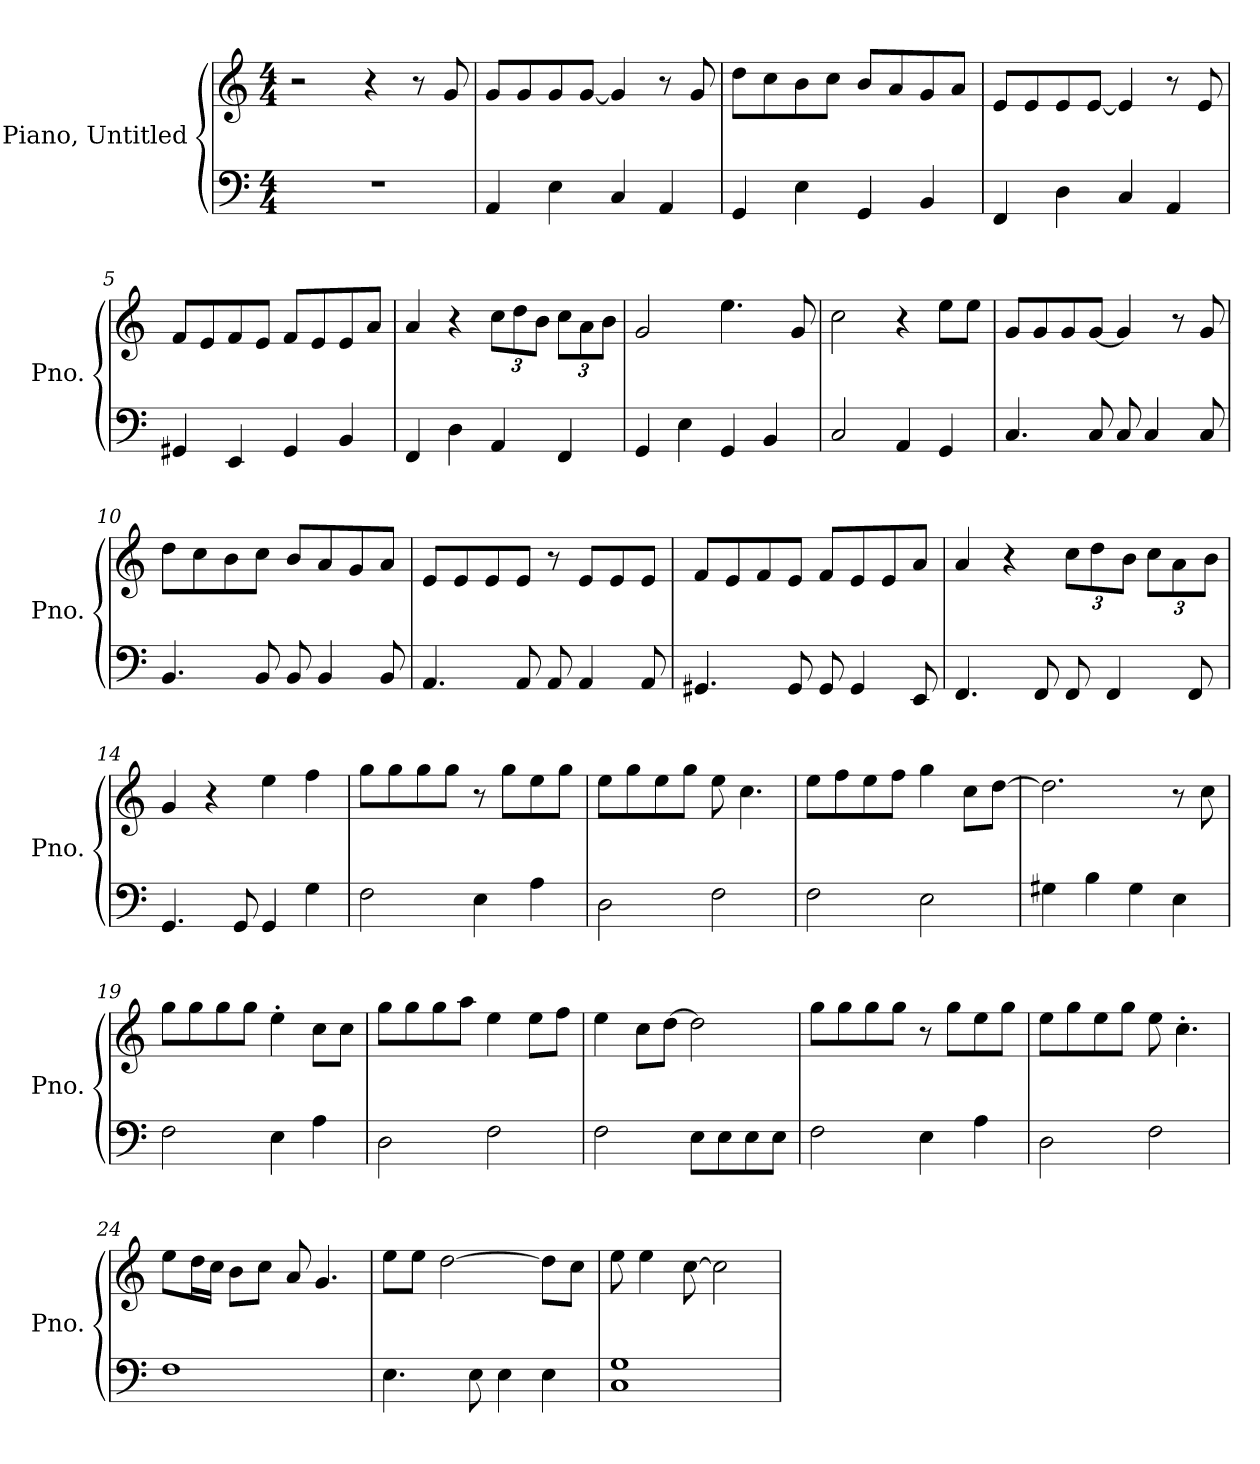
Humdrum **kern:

**kern	**kern
*part2	*part1
*staff2	*staff1
*I"Piano, Untitled	*I"Piano, Untitled
*I'Pno.	*I'Pno.
*clefF4	*clefG2
*k[]	*k[]
*M4/4	*M4/4
*MM80	*MM80
=1	=1
1r	2r
.	4r
.	8r
.	8g/
=2	=2
4AA/	8g/L
.	8g/
4E\	8g/
.	[8g/J
4C/	4g/]
4AA/	8r
.	8g/
=3	=3
4GG/	8dd\L
.	8cc\
4E\	8b\
.	8cc\J
4GG/	8b/L
.	8a/
4BB/	8g/
.	8a/J
=4	=4
4FF/	8e/L
.	8e/
4D\	8e/
.	[8e/J
4C/	4e/]
4AA/	8r
.	8e/
=5	=5
4GG#X/	8f/L
.	8e/
4EE/	8f/
.	8e/J
4GG#/	8f/L
.	8e/
4BB/	8e/
.	8a/J
!!LO:LB:g=z
=6	=6
4FF/	4a/
4D\	4r
*	*Xbrackettup
4AA/	12cc\L
.	12dd\
.	12b\J
4FF/	12cc\L
.	12a\
.	12b\J
=7	=7
4GG/	2g/
4E\	.
4GG/	4.ee\
4BB/	.
.	8g/
=8	=8
2C/	2cc\
4AA/	4r
4GG/	8ee\L
.	8ee\J
=9	=9
4.C/	8g/L
.	8g/
.	8g/
8C/	[8g/J
8C/	4g/]
4C/	.
.	8r
8C/	8g/
=10	=10
4.BB/	8dd\L
.	8cc\
.	8b\
8BB/	8cc\J
8BB/	8b/L
4BB/	8a/
.	8g/
8BB/	8a/J
!!LO:LB:g=z
=11	=11
4.AA/	8e/L
.	8e/
.	8e/
8AA/	8e/J
8AA/	8r
4AA/	8e/L
.	8e/
8AA/	8e/J
=12	=12
4.GG#X/	8f/L
.	8e/
.	8f/
8GG#/	8e/J
8GG#/	8f/L
4GG#/	8e/
.	8e/
8EE/	8a/J
=13	=13
4.FF/	4a/
.	4r
8FF/	.
8FF/	12cc\L
.	12dd\
4FF/	.
.	12b\J
.	12cc\L
.	12a\
8FF/	.
.	12b\J
=14	=14
4.GG/	4g/
.	4r
8GG/	.
4GG/	4ee\
4G\	4ff\
=15	=15
2F\	8gg\L
.	8gg\
.	8gg\
.	8gg\J
4E\	8r
.	8gg\L
4A\	8ee\
.	8gg\J
!!LO:LB:g=z
=16	=16
2D\	8ee\L
.	8gg\
.	8ee\
.	8gg\J
2F\	8ee\
.	4.cc\
=17	=17
2F\	8ee\L
.	8ff\
.	8ee\
.	8ff\J
2E\	4gg\
.	8cc\L
.	[8dd\J
=18	=18
4G#X\	2.dd\]
4B\	.
4G#\	.
4E\	8r
.	8cc\
=19	=19
2F\	8gg\L
.	8gg\
.	8gg\
.	8gg\J
4E\	4ee'\
4A\	8cc\L
.	8cc\J
=20	=20
2D\	8gg\L
.	8gg\
.	8gg\
.	8aa\J
2F\	4ee\
.	8ee\L
.	8ff\J
=21	=21
2F\	4ee\
.	8cc\L
.	[8dd\J
8E\L	2dd\]
8E\	.
8E\	.
8E\J	.
!!LO:LB:g=z
=22	=22
2F\	8gg\L
.	8gg\
.	8gg\
.	8gg\J
4E\	8r
.	8gg\L
4A\	8ee\
.	8gg\J
=23	=23
2D\	8ee\L
.	8gg\
.	8ee\
.	8gg\J
2F\	8ee\
.	4.cc'\
=24	=24
1F	8ee\L
.	16dd\L
.	16cc\JJ
.	8b\L
.	8cc\J
.	8a/
.	4.g/
=25	=25
4.E\	8ee\L
.	8ee\J
.	[2dd\
8E\	.
4E\	.
4E\	8dd\L]
.	8cc\J
=26	=26
1C 1G	8ee\
.	4ee\
.	[8cc\
.	2cc\]
=	=
*-	*-
